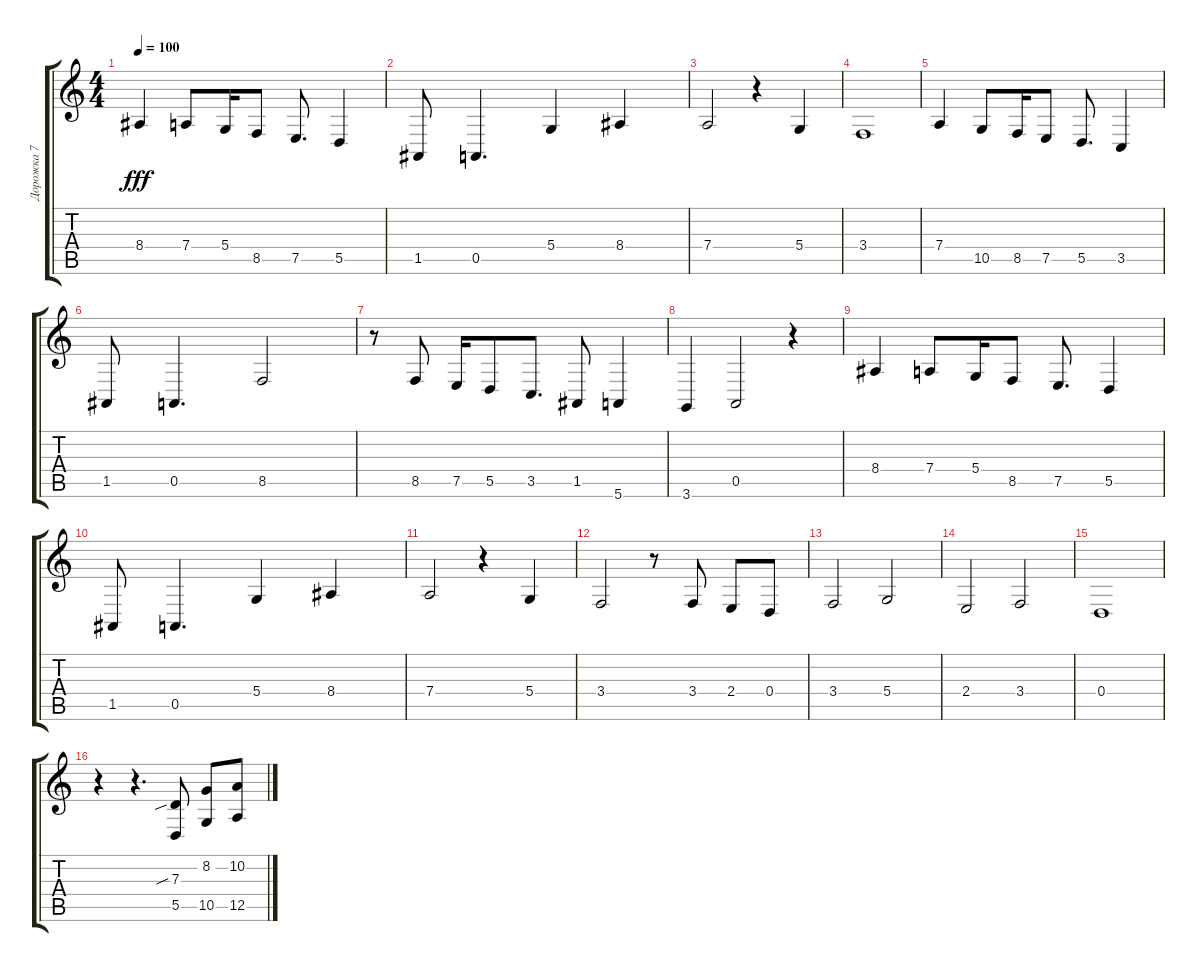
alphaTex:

\track ("Дорожка 7" "Дорожка 7") {instrument accordion}
\staff {score tabs}
\tuning (E4 B3 G3 D3 A2 E2) {hide}
\ts (4 4)
\tempo 100
\clef g2
\ks c
8.4.4{dy fff} 7.4.8 5.4.16 8.5.8 7.5.8{d} 5.5.4 |
1.5.8 0.5.4{d} 5.4.4 8.4.4 |
7.4.2 r.4 5.4.4 |
3.4.1 |
7.4.4 10.5.8 8.5.16 7.5.8 5.5.8{d} 3.5.4 |
1.5.8 0.5.4{d} 8.5.2 |
r.8 8.5.8 7.5.16 5.5.8 3.5.8{d} 1.5.8 5.6.4 |
3.6.4 0.5.2 r.4 |
8.4.4 7.4.8 5.4.16 8.5.8 7.5.8{d} 5.5.4 |
1.5.8 0.5.4{d} 5.4.4 8.4.4 |
7.4.2 r.4 5.4.4 |
3.4.2 r.8 3.4.8 2.4.8 0.4.8 |
3.4.2 5.4.2 |
2.4.2 3.4.2 |
0.4.1 |
r.4 r.4{d} (7.3{sib} 5.5).8 (8.2 10.5).8 (10.2 12.5).8
